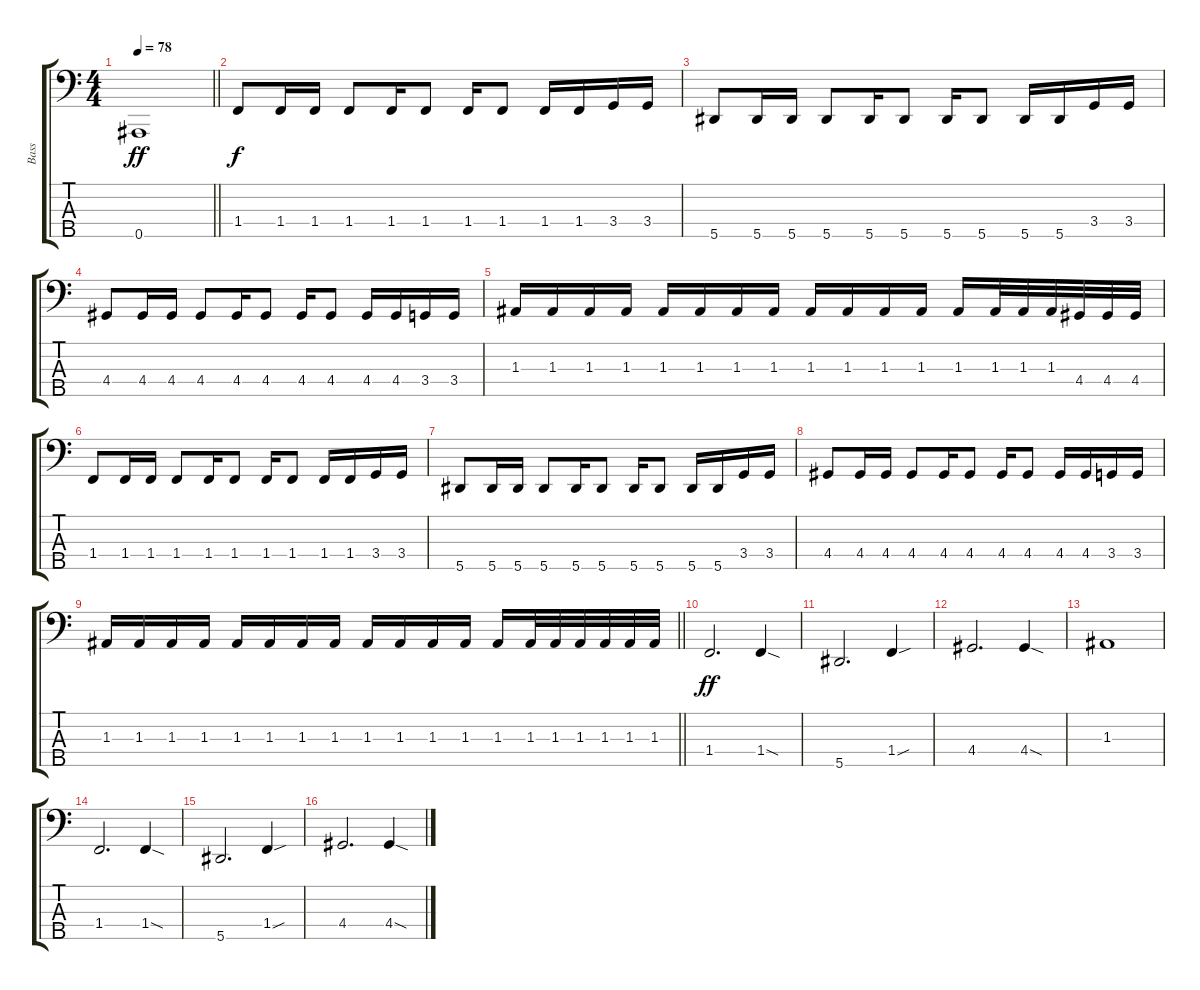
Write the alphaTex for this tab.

\track ("Bass" "Bass") {instrument electricbasspick}
\staff {score tabs}
\tuning (G2 D2 A1 E1 Bb0) {hide}
\ts (4 4)
\tempo 78
\clef f4
\barLineRight lightlight
\ks c
0.5.1{dy ff} |
1.4.8{dy f} 1.4.16 1.4.16 1.4.8 1.4.16 1.4.8 1.4.16 1.4.8 1.4.16 1.4.16 3.4.16 3.4.16 |
5.5.8 5.5.16 5.5.16 5.5.8 5.5.16 5.5.8 5.5.16 5.5.8 5.5.16 5.5.16 3.4.16 3.4.16 |
4.4.8 4.4.16 4.4.16 4.4.8 4.4.16 4.4.8 4.4.16 4.4.8 4.4.16 4.4.16 3.4.16 3.4.16 |
1.3.16 1.3.16 1.3.16 1.3.16 1.3.16 1.3.16 1.3.16 1.3.16 1.3.16 1.3.16 1.3.16 1.3.16 1.3.16 1.3.32 1.3.32 1.3.32 4.4.32 4.4.32 4.4.32 |
1.4.8 1.4.16 1.4.16 1.4.8 1.4.16 1.4.8 1.4.16 1.4.8 1.4.16 1.4.16 3.4.16 3.4.16 |
5.5.8 5.5.16 5.5.16 5.5.8 5.5.16 5.5.8 5.5.16 5.5.8 5.5.16 5.5.16 3.4.16 3.4.16 |
4.4.8 4.4.16 4.4.16 4.4.8 4.4.16 4.4.8 4.4.16 4.4.8 4.4.16 4.4.16 3.4.16 3.4.16 |
\barLineRight lightlight
1.3.16 1.3.16 1.3.16 1.3.16 1.3.16 1.3.16 1.3.16 1.3.16 1.3.16 1.3.16 1.3.16 1.3.16 1.3.16 1.3.32 1.3.32 1.3.32 1.3.32 1.3.32 1.3.32 |
1.4.2{d dy ff} 1.4{sod}.4 |
5.5.2{d} 1.4{sou}.4 |
4.4.2{d} 4.4{sod}.4 |
1.3.1 |
1.4.2{d} 1.4{sod}.4 |
5.5.2{d} 1.4{sou}.4 |
4.4.2{d} 4.4{sod}.4
